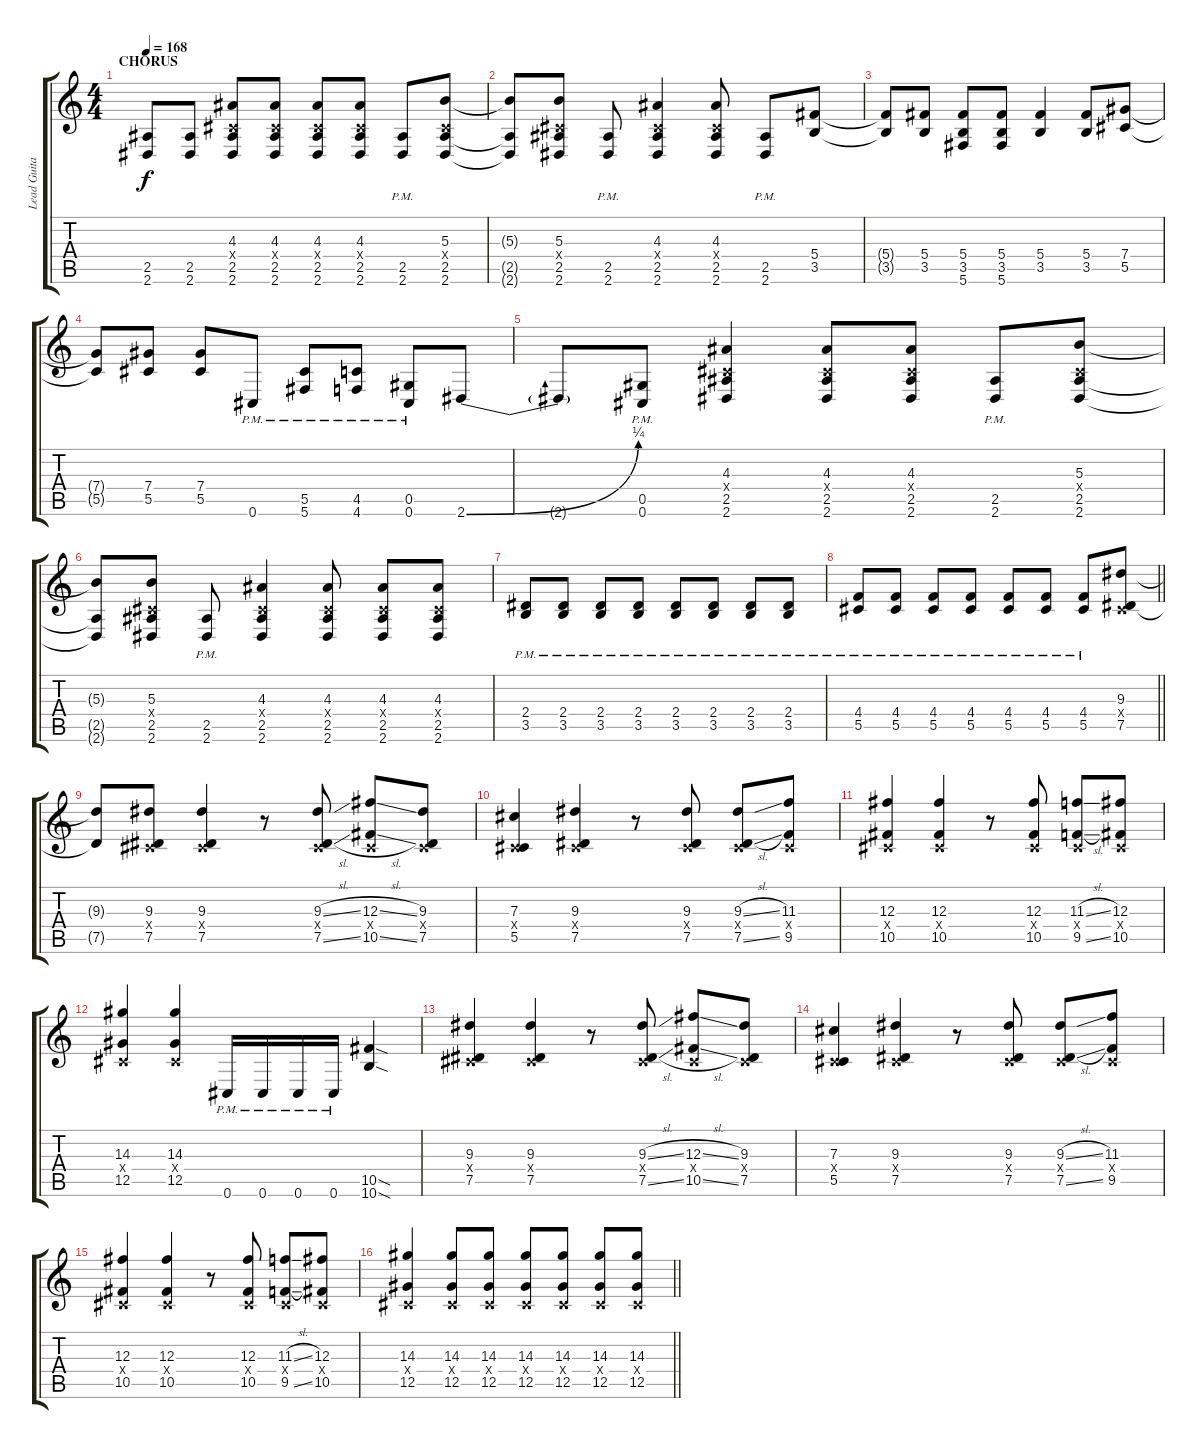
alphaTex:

\track ("Lead Guitar" "Lead Guita") {instrument distortionguitar}
\staff {score tabs}
\tuning (Eb4 Bb3 Gb3 Db3 Ab2 Db2) {hide}
\ts (4 4)
\section ("" "CHORUS")
\tempo 168
\clef g2
\ks c
(2.5{t} 2.6{t}).8{dy f} (2.5 2.6).8 (4.3 0.4{x} 2.5 2.6).8 (4.3 0.4{x} 2.5 2.6).8 (4.3 0.4{x} 2.5 2.6).8 (4.3 0.4{x} 2.5 2.6).8 (2.5{pm} 2.6{pm}).8 (5.3 0.4{x} 2.5 2.6).8 |
(5.3{t} 2.5{t} 2.6{t}).8 (5.3 0.4{x} 2.5 2.6).8 (2.5{pm} 2.6{pm}).8 (4.3 0.4{x} 2.5 2.6).4 (4.3 0.4{x} 2.5 2.6).8 (2.5{pm} 2.6{pm}).8 (5.4 3.5).8 |
(5.4{t} 3.5{t}).8 (5.4 3.5).8 (5.4 3.5 5.6).8 (5.4 3.5 5.6).8 (5.4 3.5).4 (5.4 3.5).8 (7.4 5.5).8 |
(7.4{t} 5.5{t}).8 (7.4 5.5).8 (7.4 5.5).8 0.6{pm}.8 (5.5{pm} 5.6{pm}).8 (4.5{pm} 4.6{pm}).8 (0.5{pm} 0.6{pm}).8 2.6{be (bend 0 0 60 1)}.8 |
2.6{t}.8 (0.5{pm} 0.6{pm}).8 (4.3 0.4{x} 2.5 2.6).4 (4.3 0.4{x} 2.5 2.6).8 (4.3 0.4{x} 2.5 2.6).8 (2.5{pm} 2.6{pm}).8 (5.3 0.4{x} 2.5 2.6).8 |
(5.3{t} 2.5{t} 2.6{t}).8 (5.3 0.4{x} 2.5 2.6).8 (2.5{pm} 2.6{pm}).8 (4.3 0.4{x} 2.5 2.6).4 (4.3 0.4{x} 2.5 2.6).8 (4.3 0.4{x} 2.5 2.6).8 (4.3 0.4{x} 2.5 2.6).8 |
(2.4{pm} 3.5{pm}).8 (2.4{pm} 3.5{pm}).8 (2.4{pm} 3.5{pm}).8 (2.4{pm} 3.5{pm}).8 (2.4{pm} 3.5{pm}).8 (2.4{pm} 3.5{pm}).8 (2.4{pm} 3.5{pm}).8 (2.4{pm} 3.5{pm}).8 |
\barLineRight lightlight
(4.4{pm} 5.5{pm}).8 (4.4{pm} 5.5{pm}).8 (4.4{pm} 5.5{pm}).8 (4.4{pm} 5.5{pm}).8 (4.4{pm} 5.5{pm}).8 (4.4{pm} 5.5{pm}).8 (4.4{pm} 5.5{pm}).8 (9.3 0.4{x} 7.5).8 |
\section ("" "")
(9.3{t} 7.5{t}).8 (9.3 0.4{x} 7.5).8 (9.3 0.4{x} 7.5).4 r.8 (9.3{sl} 0.4{x} 7.5{sl}).8 (12.3{sl} 0.4{x} 10.5{sl}).8 (9.3 0.4{x} 7.5).8 |
(7.3 0.4{x} 5.5).4 (9.3 0.4{x} 7.5).4 r.8 (9.3 0.4{x} 7.5).8 (9.3{sl} 0.4{x} 7.5{sl}).8 (11.3 0.4{x} 9.5).8 |
(12.3 0.4{x} 10.5).4 (12.3 0.4{x} 10.5).4 r.8 (12.3 0.4{x} 10.5).8 (11.3{sl} 0.4{x} 9.5{sl}).8 (12.3 0.4{x} 10.5).8 |
(14.3 0.4{x} 12.5).4 (14.3 0.4{x} 12.5).4 0.6{pm}.16 0.6{pm}.16 0.6{pm}.16 0.6{pm}.16 (10.5{sod} 10.6{sod}).4 |
(9.3 0.4{x} 7.5).4 (9.3 0.4{x} 7.5).4 r.8 (9.3{sl} 0.4{x} 7.5{sl}).8 (12.3{sl} 0.4{x} 10.5{sl}).8 (9.3 0.4{x} 7.5).8 |
(7.3 0.4{x} 5.5).4 (9.3 0.4{x} 7.5).4 r.8 (9.3 0.4{x} 7.5).8 (9.3{sl} 0.4{x} 7.5{sl}).8 (11.3 0.4{x} 9.5).8 |
(12.3 0.4{x} 10.5).4 (12.3 0.4{x} 10.5).4 r.8 (12.3 0.4{x} 10.5).8 (11.3{sl} 0.4{x} 9.5{sl}).8 (12.3 0.4{x} 10.5).8 |
\barLineRight lightlight
(14.3 0.4{x} 12.5).4 (14.3 0.4{x} 12.5).8 (14.3 0.4{x} 12.5).8 (14.3 0.4{x} 12.5).8 (14.3 0.4{x} 12.5).8 (14.3 0.4{x} 12.5).8 (14.3 0.4{x} 12.5).8
